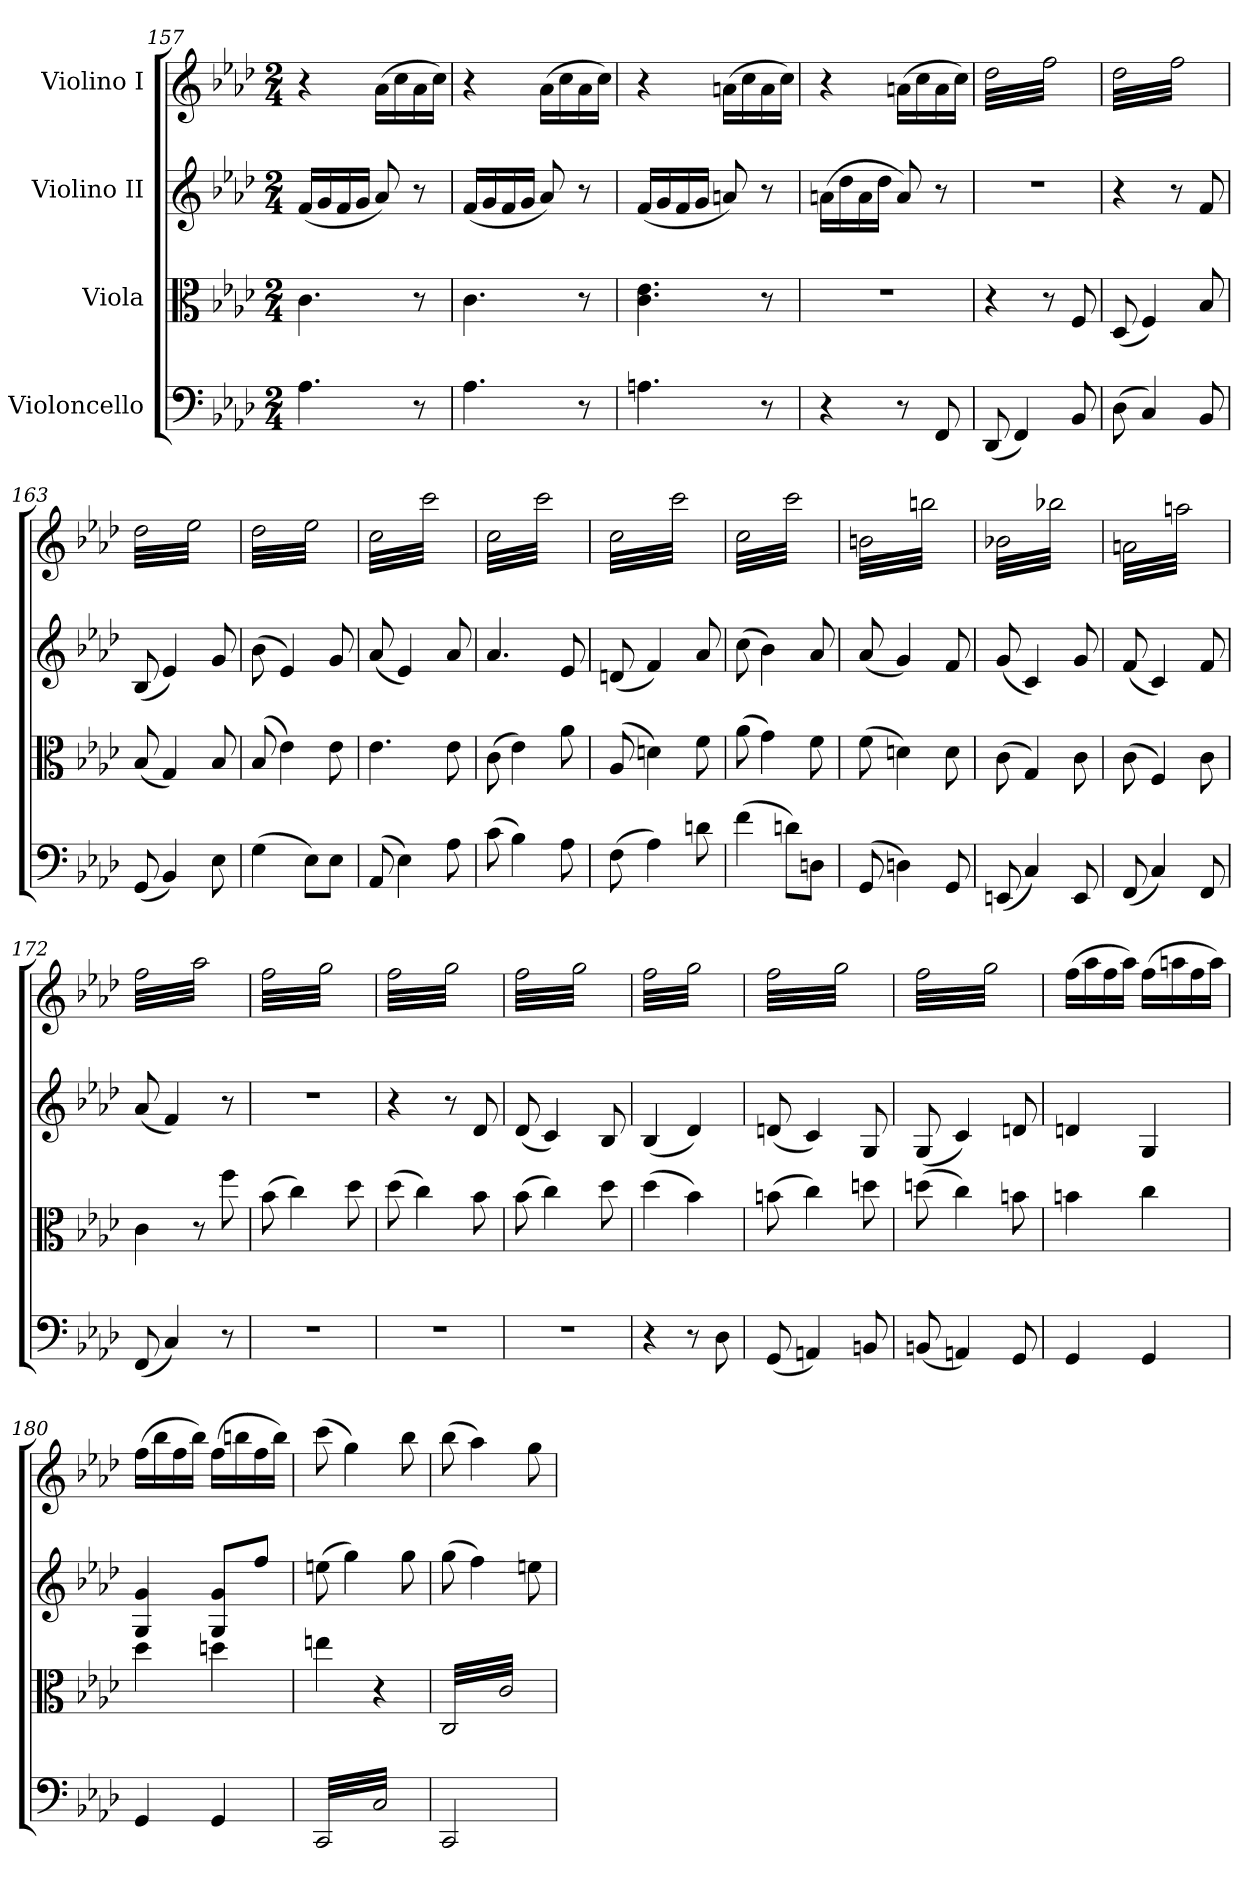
**kern	**kern	**kern	**kern
*part4	*part3	*part2	*part1
*staff4	*staff3	*staff2	*staff1
*I"Violoncello	*I"Viola	*I"Violino II	*I"Violino I
*clefF4	*clefC3	*clefG2	*clefG2
*k[b-e-a-d-]	*k[b-e-a-d-]	*k[b-e-a-d-]	*k[b-e-a-d-]
*M2/4	*M2/4	*M2/4	*M2/4
=157	=157	=157	=157
4.A-\	4.c\	(16f/LL	4r
.	.	16g/	.
.	.	16f/	.
.	.	16g/JJ	.
.	.	8a-/)	(16a-\LL
.	.	.	16cc\
8r	8r	8r	16a-\
.	.	.	16cc\JJ)
=158	=158	=158	=158
4.A-\	4.c\	(16f/LL	4r
.	.	16g/	.
.	.	16f/	.
.	.	16g/JJ	.
.	.	8a-/)	(16a-\LL
.	.	.	16cc\
8r	8r	8r	16a-\
.	.	.	16cc\JJ)
!!LO:LB:g=z
=159	=159	=159	=159
4.An\	4.c\ 4.e-\	(16f/LL	4r
.	.	16g/	.
.	.	16f/	.
.	.	16g/JJ	.
.	.	8an/)	(16an\LL
.	.	.	16cc\
8r	8r	8r	16a\
.	.	.	16cc\JJ)
=160	=160	=160	=160
4r	2r	(16an\LL	4r
.	.	16dd-\	.
.	.	16a\	.
.	.	16dd-\JJ	.
8r	.	8a/)	(16an\LL
.	.	.	16cc\
8FF/	.	8r	16a\
.	.	.	16cc\JJ)
=161	=161	=161	=161
*	*	*	*tremolo
(8DD-/	4r	2r	(32dd-\LLL
.	.	.	32ff\)
.	.	.	32dd-\
.	.	.	32ff\)
4FF/)	.	.	32dd-\
.	.	.	32ff\)
.	.	.	32dd-\
.	.	.	32ff\)
.	8r	.	32dd-\
.	.	.	32ff\)
.	.	.	32dd-\
.	.	.	32ff\)
8BB-/	8F/	.	32dd-\
.	.	.	32ff\)
.	.	.	32dd-\
.	.	.	32ff\)JJJ
=162	=162	=162	=162
(8D-\	(8D-/	4r	(32dd-\LLL
.	.	.	32ff\)
.	.	.	32dd-\
.	.	.	32ff\)
4C/)	4F/)	.	32dd-\
.	.	.	32ff\)
.	.	.	32dd-\
.	.	.	32ff\)
.	.	8r	32dd-\
.	.	.	32ff\)
.	.	.	32dd-\
.	.	.	32ff\)
8BB-/	8B-/	8f/	32dd-\
.	.	.	32ff\)
.	.	.	32dd-\
.	.	.	32ff\)JJJ
=163	=163	=163	=163
(8GG/	(8B-/	(8B-/	(32dd-\LLL
.	.	.	32ee-\)
.	.	.	32dd-\
.	.	.	32ee-\)
4BB-/)	4G/)	4e-/)	32dd-\
.	.	.	32ee-\)
.	.	.	32dd-\
.	.	.	32ee-\)
.	.	.	32dd-\
.	.	.	32ee-\)
.	.	.	32dd-\
.	.	.	32ee-\)
8E-\	8B-/	8g/	32dd-\
.	.	.	32ee-\)
.	.	.	32dd-\
.	.	.	32ee-\)JJJ
=164	=164	=164	=164
(4G\	(8B-/	(8b-\	(32dd-\LLL
.	.	.	32ee-\)
.	.	.	32dd-\
.	.	.	32ee-\)
.	4e-\)	4e-/)	32dd-\
.	.	.	32ee-\)
.	.	.	32dd-\
.	.	.	32ee-\)
8E-\L)	.	.	32dd-\
.	.	.	32ee-\)
.	.	.	32dd-\
.	.	.	32ee-\)
8E-\J	8e-\	8g/	32dd-\
.	.	.	32ee-\)
.	.	.	32dd-\
.	.	.	32ee-\)JJJ
=165	=165	=165	=165
(8AA-/	4.e-\	(8a-/	(32cc\LLL
.	.	.	32ccc\)
.	.	.	32cc\
.	.	.	32ccc\)
4E-\)	.	4e-/)	32cc\
.	.	.	32ccc\)
.	.	.	32cc\
.	.	.	32ccc\)
.	.	.	32cc\
.	.	.	32ccc\)
.	.	.	32cc\
.	.	.	32ccc\)
8A-\	8e-\	8a-/	32cc\
.	.	.	32ccc\)
.	.	.	32cc\
.	.	.	32ccc\)JJJ
=166	=166	=166	=166
(8c\	(8c\	4.a-/	(32cc\LLL
.	.	.	32ccc\)
.	.	.	32cc\
.	.	.	32ccc\)
4B-\)	4e-\)	.	32cc\
.	.	.	32ccc\)
.	.	.	32cc\
.	.	.	32ccc\)
.	.	.	32cc\
.	.	.	32ccc\)
.	.	.	32cc\
.	.	.	32ccc\)
8A-\	8a-\	8e-/	32cc\
.	.	.	32ccc\)
.	.	.	32cc\
.	.	.	32ccc\)JJJ
=167	=167	=167	=167
(8F\	(8A-/	(8dn/	(32cc\LLL
.	.	.	32ccc\)
.	.	.	32cc\
.	.	.	32ccc\)
4A-\)	4dn\)	4f/)	32cc\
.	.	.	32ccc\)
.	.	.	32cc\
.	.	.	32ccc\)
.	.	.	32cc\
.	.	.	32ccc\)
.	.	.	32cc\
.	.	.	32ccc\)
8dn\	8f\	8a-/	32cc\
.	.	.	32ccc\)
.	.	.	32cc\
.	.	.	32ccc\)JJJ
=168	=168	=168	=168
(4f\	(8a-\	(8cc\	(32cc\LLL
.	.	.	32ccc\)
.	.	.	32cc\
.	.	.	32ccc\)
.	4g\)	4b-\)	32cc\
.	.	.	32ccc\)
.	.	.	32cc\
.	.	.	32ccc\)
8dn\L)	.	.	32cc\
.	.	.	32ccc\)
.	.	.	32cc\
.	.	.	32ccc\)
8Dn\J	8f\	8a-/	32cc\
.	.	.	32ccc\)
.	.	.	32cc\
.	.	.	32ccc\)JJJ
!!LO:LB:g=z
=169	=169	=169	=169
(8GG/	(8f\	(8a-/	(32bn\LLL
.	.	.	32bbn\)
.	.	.	32bn\
.	.	.	32bbn\)
4Dn\)	4dn\)	4g/)	32bn\
.	.	.	32bbn\)
.	.	.	32bn\
.	.	.	32bbn\)
.	.	.	32bn\
.	.	.	32bbn\)
.	.	.	32bn\
.	.	.	32bbn\)
8GG/	8d\	8f/	32bn\
.	.	.	32bbn\)
.	.	.	32bn\
.	.	.	32bbn\)JJJ
=170	=170	=170	=170
(8EEn/	(8c\	(8g/	(32b-X\LLL
.	.	.	32bb-X\)
.	.	.	32b-X\
.	.	.	32bb-X\)
4C/)	4G/)	4c/)	32b-X\
.	.	.	32bb-X\)
.	.	.	32b-X\
.	.	.	32bb-X\)
.	.	.	32b-X\
.	.	.	32bb-X\)
.	.	.	32b-X\
.	.	.	32bb-X\)
8EE/	8c\	8g/	32b-X\
.	.	.	32bb-X\)
.	.	.	32b-X\
.	.	.	32bb-X\)JJJ
=171	=171	=171	=171
(8FF/	(8c\	(8f/	(32an\LLL
.	.	.	32aan\)
.	.	.	32an\
.	.	.	32aan\)
4C/)	4F/)	4c/)	32an\
.	.	.	32aan\)
.	.	.	32an\
.	.	.	32aan\)
.	.	.	32an\
.	.	.	32aan\)
.	.	.	32an\
.	.	.	32aan\)
8FF/	8c\	8f/	32an\
.	.	.	32aan\)
.	.	.	32an\
.	.	.	32aan\)JJJ
=172	=172	=172	=172
(8FF/	4c\	(8a-/	(32ff\LLL
.	.	.	32aa-\)
.	.	.	32ff\
.	.	.	32aa-\)
4C/)	.	4f/)	32ff\
.	.	.	32aa-\)
.	.	.	32ff\
.	.	.	32aa-\)
.	8r	.	32ff\
.	.	.	32aa-\)
.	.	.	32ff\
.	.	.	32aa-\)
8r	8ff\	8r	32ff\
.	.	.	32aa-\)
.	.	.	32ff\
.	.	.	32aa-\)JJJ
=173	=173	=173	=173
2r	(8b-\	2r	(32ff\LLL
.	.	.	32gg\)
.	.	.	32ff\
.	.	.	32gg\)
.	4cc\)	.	32ff\
.	.	.	32gg\)
.	.	.	32ff\
.	.	.	32gg\)
.	.	.	32ff\
.	.	.	32gg\)
.	.	.	32ff\
.	.	.	32gg\)
.	8dd-\	.	32ff\
.	.	.	32gg\)
.	.	.	32ff\
.	.	.	32gg\)JJJ
=174	=174	=174	=174
2r	(8dd-\	4r	(32ff\LLL
.	.	.	32gg\)
.	.	.	32ff\
.	.	.	32gg\)
.	4cc\)	.	32ff\
.	.	.	32gg\)
.	.	.	32ff\
.	.	.	32gg\)
.	.	8r	32ff\
.	.	.	32gg\)
.	.	.	32ff\
.	.	.	32gg\)
.	8b-\	8d-/	32ff\
.	.	.	32gg\)
.	.	.	32ff\
.	.	.	32gg\)JJJ
=175	=175	=175	=175
2r	(8b-\	(8d-/	(32ff\LLL
.	.	.	32gg\)
.	.	.	32ff\
.	.	.	32gg\)
.	4cc\)	4c/)	32ff\
.	.	.	32gg\)
.	.	.	32ff\
.	.	.	32gg\)
.	.	.	32ff\
.	.	.	32gg\)
.	.	.	32ff\
.	.	.	32gg\)
.	8dd-\	8B-/	32ff\
.	.	.	32gg\)
.	.	.	32ff\
.	.	.	32gg\)JJJ
=176	=176	=176	=176
4r	(4dd-\	(4B-/	(32ff\LLL
.	.	.	32gg\)
.	.	.	32ff\
.	.	.	32gg\)
.	.	.	32ff\
.	.	.	32gg\)
.	.	.	32ff\
.	.	.	32gg\)
8r	4b-\)	4d-/)	32ff\
.	.	.	32gg\)
.	.	.	32ff\
.	.	.	32gg\)
8D-\	.	.	32ff\
.	.	.	32gg\)
.	.	.	32ff\
.	.	.	32gg\)JJJ
=177	=177	=177	=177
(8GG/	(8bn\	(8dn/	(32ff\LLL
.	.	.	32gg\)
.	.	.	32ff\
.	.	.	32gg\)
4AAn/)	4cc\)	4c/)	32ff\
.	.	.	32gg\)
.	.	.	32ff\
.	.	.	32gg\)
.	.	.	32ff\
.	.	.	32gg\)
.	.	.	32ff\
.	.	.	32gg\)
8BBn/	8ddn\	8G/	32ff\
.	.	.	32gg\)
.	.	.	32ff\
.	.	.	32gg\)JJJ
=178	=178	=178	=178
(8BBn/	(8ddn\	(8G/	(32ff\LLL
.	.	.	32gg\)
.	.	.	32ff\
.	.	.	32gg\)
4AAn/)	4cc\)	4c/)	32ff\
.	.	.	32gg\)
.	.	.	32ff\
.	.	.	32gg\)
.	.	.	32ff\
.	.	.	32gg\)
.	.	.	32ff\
.	.	.	32gg\)
8GG/	8bn\	8dn/	32ff\
.	.	.	32gg\)
.	.	.	32ff\
.	.	.	32gg\)JJJ
*	*	*	*Xtremolo
=179	=179	=179	=179
4GG/	4bn\	4dn/	(16ff\LL
.	.	.	.
.	.	.	16aa-\
.	.	.	.
.	.	.	16ff\
.	.	.	.
.	.	.	16aa-\JJ)
.	.	.	.
4GG/	4cc\	4G/	(16ff\LL
.	.	.	16aan\
.	.	.	16ff\
.	.	.	16aa\JJ)
!!LO:LB:g=z
=180	=180	=180	=180
4GG/	4dd-\	4G/ 4g/	(16ff\LL
.	.	.	16bb-\
.	.	.	16ff\
.	.	.	16bb-\JJ)
4GG/	4ddn\	8G/ 8g/L	(16ff\LL
.	.	.	16bbn\
.	.	8ff/J	16ff\
.	.	.	16bb\JJ)
=181	=181	=181	=181
*tremolo	*	*	*
(32CC/LLL	4een\	(8een\	(8ccc\
32C/)	.	.	.
32CC/	.	.	.
32C/)	.	.	.
32CC/	.	4gg\)	4gg\)
32C/)	.	.	.
32CC/	.	.	.
32C/)	.	.	.
32CC/	4r	.	.
32C/)	.	.	.
32CC/	.	.	.
32C/)	.	.	.
32CC/	.	8gg\	8bb-\
32C/)	.	.	.
32CC/	.	.	.
32C/)JJJ	.	.	.
*Xtremolo	*	*	*
=182	=182	=182	=182
*	*tremolo	*	*
2CC/	(32C/LLL	(8gg\	(8bb-\
.	32c/)	.	.
.	32C/	.	.
.	32c/)	.	.
.	32C/	4ff\)	4aa-\)
.	32c/)	.	.
.	32C/	.	.
.	32c/)	.	.
.	32C/	.	.
.	32c/)	.	.
.	32C/	.	.
.	32c/)	.	.
.	32C/	8een\	8gg\
.	32c/)	.	.
.	32C/	.	.
.	32c/)JJJ	.	.
*	*Xtremolo	*	*
.	.	.	.
.	.	.	.
.	.	.	.
.	.	.	.
.	.	.	.
.	.	.	.
.	.	.	.
.	.	.	.
=	=	=	=
*-	*-	*-	*-
